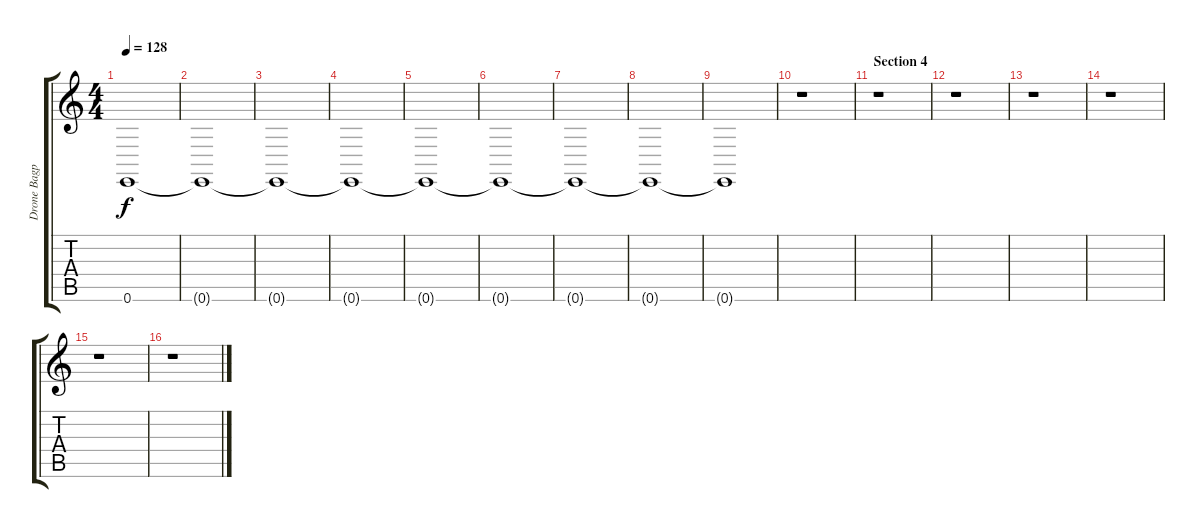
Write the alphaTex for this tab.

\track ("Drone Bagpipe" "Drone Bagp") {instrument bagpipe}
\staff {score tabs}
\tuning (E4 B3 G3 D3 A2 E2) {hide}
\ts (4 4)
\tempo 128
\clef g2
\ks c
0.6{t}.1{dy f} |
0.6{t}.1 |
0.6{t}.1 |
0.6{t}.1 |
0.6{t}.1 |
0.6{t}.1 |
0.6{t}.1 |
0.6{t}.1 |
0.6{t}.1 |
r.1 |
\section ("" "Section 4")
r.1 |
r.1 |
r.1 |
r.1 |
r.1 |
r.1
